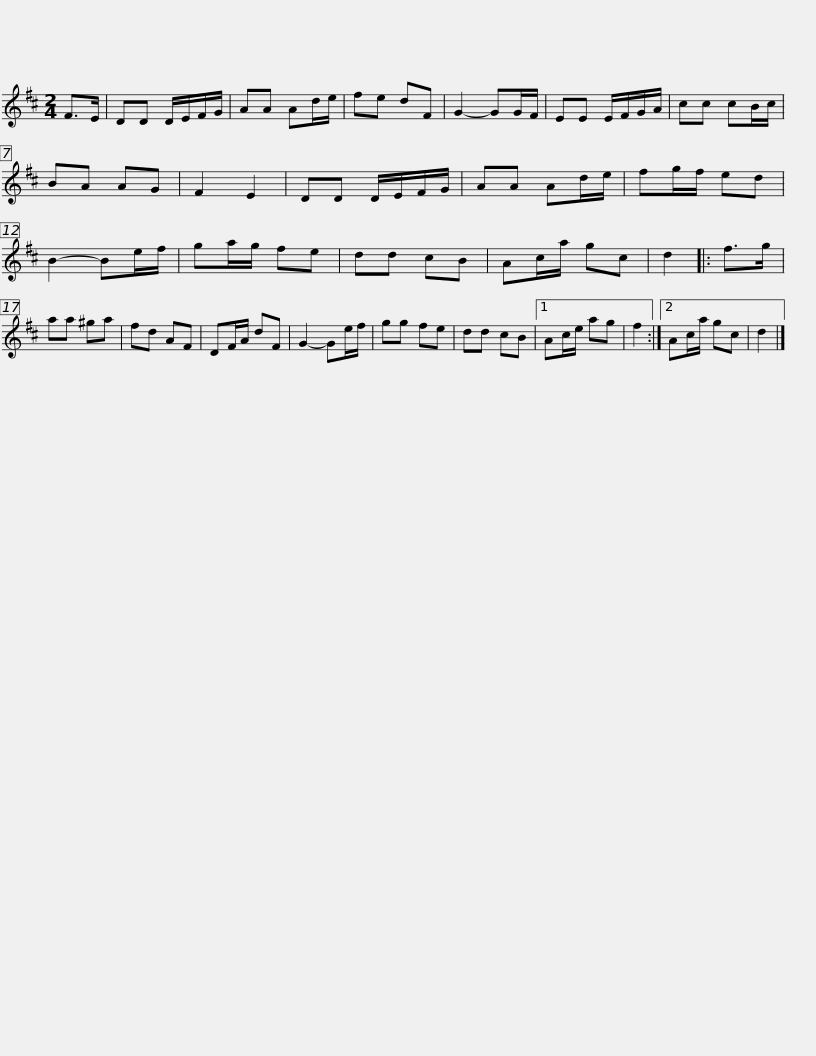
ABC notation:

X:1
L:1/8
M:2/4
I:linebreak $
K:D
V:1 treble
V:1
 F>E | DD D/E/F/G/ | AA Ad/e/ | fe dF | G2- GG/F/ | %5
 EE E/F/G/A/ | cc cB/c/ | BA AG | F2 E2 | DD D/E/F/G/ |$ %10
 AA Ad/e/ | fg/f/ ed | B2- Be/f/ | ga/g/ fe | dd cB | %15
 Ac/a/ gc | d2 |: f>g | aa ^ga | fd AF |$ %20
 DF/A/ dF | G2- Ge/f/ | gg fe | dd cB |1 Ac/e/ ag | %25
 f2 :|2 Ac/a/ gc | d2 |] %28
